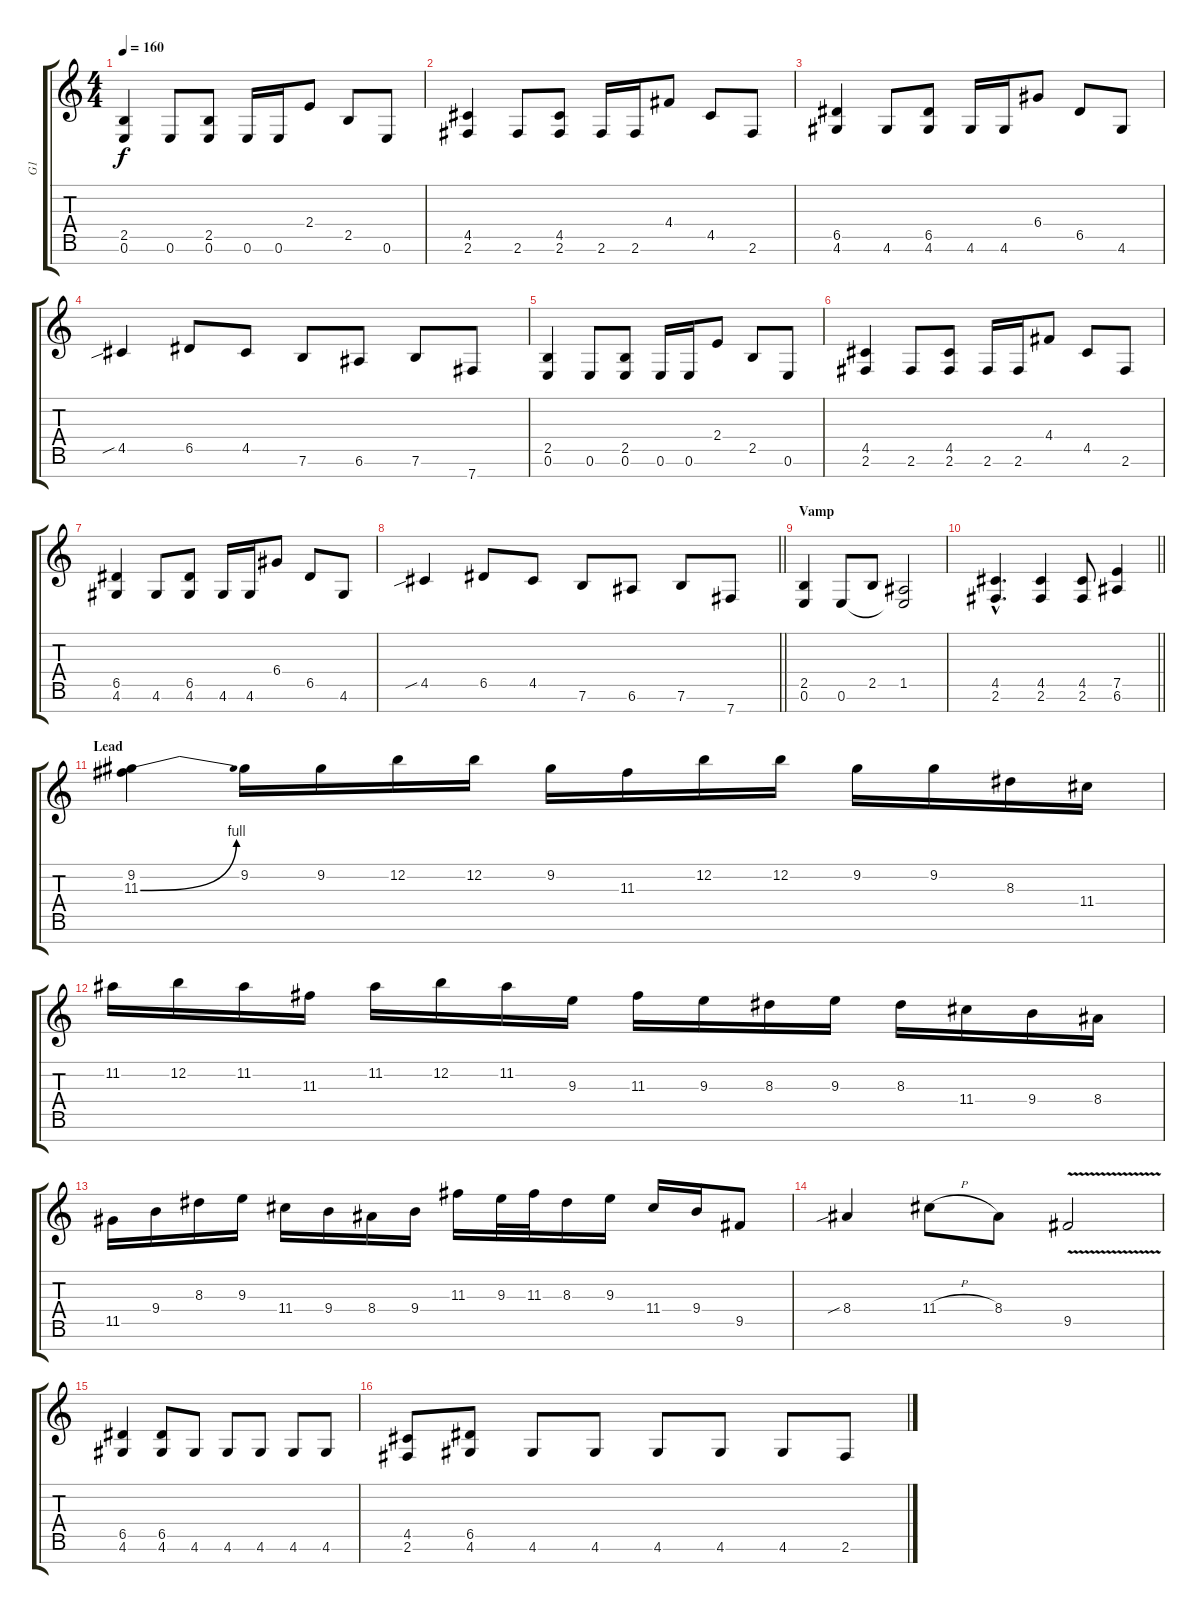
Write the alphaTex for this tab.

\track ("G1" "G1") {instrument distortionguitar}
\staff {score tabs}
\tuning (E4 B3 G3 D3 A2 E2 B1) {hide}
\ts (4 4)
\tempo 160
\clef g2
\ks c
(2.5 0.6).4{dy f} 0.6.8 (2.5 0.6).8 0.6.16 0.6.16 2.4.8 2.5.8 0.6.8 |
(4.5 2.6).4 2.6.8 (4.5 2.6).8 2.6.16 2.6.16 4.4.8 4.5.8 2.6.8 |
(6.5 4.6).4 4.6.8 (6.5 4.6).8 4.6.16 4.6.16 6.4.8 6.5.8 4.6.8 |
4.5{sib}.4 6.5.8 4.5.8 7.6.8 6.6.8 7.6.8 7.7.8 |
(2.5 0.6).4 0.6.8 (2.5 0.6).8 0.6.16 0.6.16 2.4.8 2.5.8 0.6.8 |
(4.5 2.6).4 2.6.8 (4.5 2.6).8 2.6.16 2.6.16 4.4.8 4.5.8 2.6.8 |
(6.5 4.6).4 4.6.8 (6.5 4.6).8 4.6.16 4.6.16 6.4.8 6.5.8 4.6.8 |
\barLineRight lightlight
4.5{sib}.4 6.5.8 4.5.8 7.6.8 6.6.8 7.6.8 7.7.8 |
\section ("" "Vamp")
(2.5 0.6).4 0.6.8 2.5.8 (1.5 0.6{t}).2 |
\barLineRight lightlight
(4.5{hac} 2.6{hac}).4{d} (4.5 2.6).4 (4.5 2.6).8 (7.5 6.6).4 |
\section ("" "Lead")
(9.2 11.3{be (bend 0 0 60 4)}).4 9.2.16 9.2.16 12.2.16 12.2.16 9.2.16 11.3.16 12.2.16 12.2.16 9.2.16 9.2.16 8.3.16 11.4.16 |
11.2.16 12.2.16 11.2.16 11.3.16 11.2.16 12.2.16 11.2.16 9.3.16 11.3.16 9.3.16 8.3.16 9.3.16 8.3.16 11.4.16 9.4.16 8.4.16 |
11.5.16 9.4.16 8.3.16 9.3.16 11.4.16 9.4.16 8.4.16 9.4.16 11.3.16 9.3.32 11.3.32 8.3.16 9.3.16 11.4.16 9.4.16 9.5.8 |
8.4{sib}.4 11.4{h}.8 8.4.8 9.5{v}.2 |
(6.5 4.6).4 (6.5 4.6).8 4.6.8 4.6.8 4.6.8 4.6.8 4.6.8 |
(4.5 2.6).8 (6.5 4.6).8 4.6.8 4.6.8 4.6.8 4.6.8 4.6.8 2.6.8
